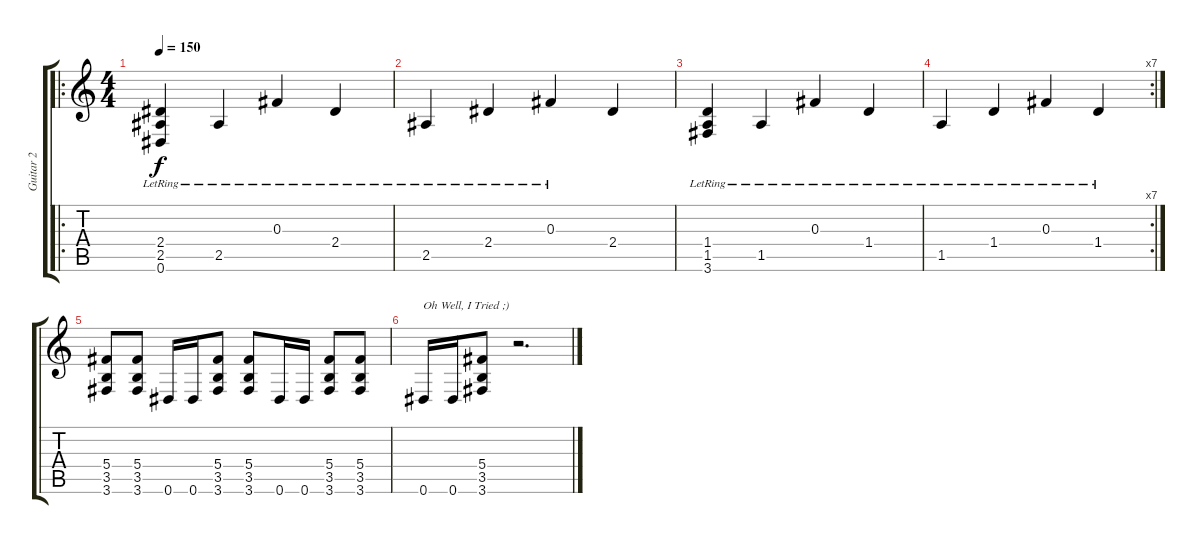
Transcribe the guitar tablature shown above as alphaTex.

\track ("Guitar 2" "Guitar 2") {instrument distortionguitar}
\staff {score tabs}
\tuning (Eb4 Bb3 Gb3 Db3 Ab2 Eb2) {hide}
\ro
\ts (4 4)
\tempo 150
\clef g2
\ks c
(2.4{lr} 2.5{lr} 0.6{lr}).4{dy f} 2.5{lr}.4 0.3{lr}.4 2.4{lr}.4 |
2.5{lr}.4 2.4{lr}.4 0.3{lr}.4 2.4.4 |
(1.4{lr} 1.5{lr} 3.6{lr}).4 1.5{lr}.4 0.3{lr}.4 1.4{lr}.4 |
\rc 7
1.5{lr}.4 1.4{lr}.4 0.3{lr}.4 1.4{lr}.4 |
(5.4 3.5 3.6).8 (5.4 3.5 3.6).8 0.6.16 0.6.16 (5.4 3.5 3.6).8 (5.4 3.5 3.6).8 0.6.16 0.6.16 (5.4 3.5 3.6).8 (5.4 3.5 3.6).8 |
0.6.16{txt "Oh Well, I Tried ;)"} 0.6.16 (5.4 3.5 3.6).8 r.2{d}
